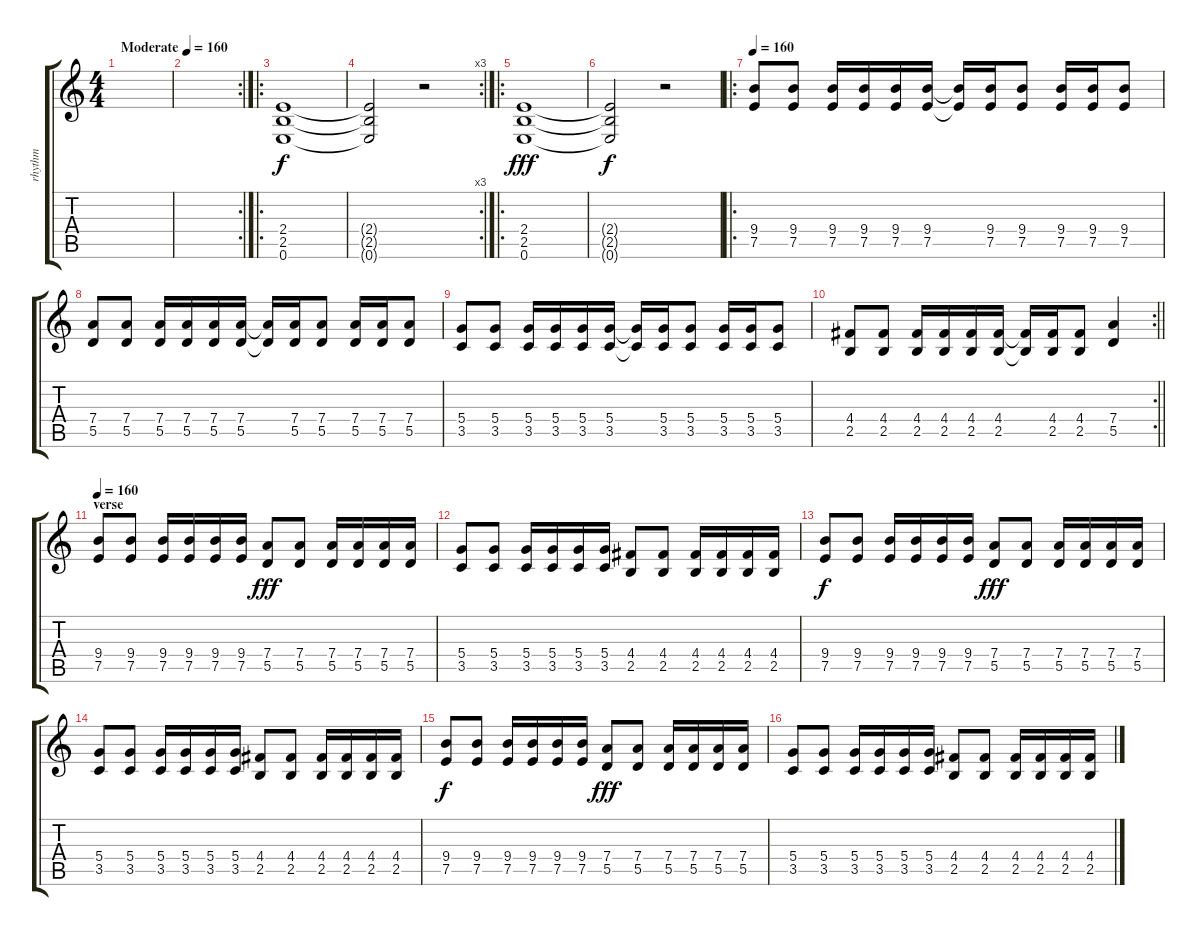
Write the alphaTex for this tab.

\track ("rhythm" "rhythm") {instrument distortionguitar}
\staff {score tabs}
\tuning (E4 B3 G3 D3 A2 E2) {hide}
\ts (4 4)
\tempo (160 "Moderate")
\tempo 135
\tempo (160 "Moderate")
\clef g2
\ks c
|
\rc 2
|
\ro
(2.4 2.5 0.6).1{instrument electricguitarjazz} |
\rc 3
(2.4{t} 2.5{t} 0.6{t}).2{dy f} r.2 |
\ro
(2.4 2.5 0.6).1{dy fff} |
(2.4{t} 2.5{t} 0.6{t}).2{dy f} r.2 |
\ro
\tempo 160
(9.4 7.5).8{instrument distortionguitar} (9.4 7.5).8 (9.4 7.5).16 (9.4 7.5).16 (9.4 7.5).16 (9.4 7.5).16 (9.4{t} 7.5{t}).16 (9.4 7.5).16 (9.4 7.5).8 (9.4 7.5).16 (9.4 7.5).16 (9.4 7.5).8 |
(7.4 5.5).8 (7.4 5.5).8 (7.4 5.5).16 (7.4 5.5).16 (7.4 5.5).16 (7.4 5.5).16 (7.4{t} 5.5{t}).16 (7.4 5.5).16 (7.4 5.5).8 (7.4 5.5).16 (7.4 5.5).16 (7.4 5.5).8 |
(5.4 3.5).8 (5.4 3.5).8 (5.4 3.5).16 (5.4 3.5).16 (5.4 3.5).16 (5.4 3.5).16 (5.4{t} 3.5{t}).16 (5.4 3.5).16 (5.4 3.5).8 (5.4 3.5).16 (5.4 3.5).16 (5.4 3.5).8 |
\rc 2
\barLineRight lightlight
(4.4 2.5).8 (4.4 2.5).8 (4.4 2.5).16 (4.4 2.5).16 (4.4 2.5).16 (4.4 2.5).16 (4.4{t} 2.5{t}).16 (4.4 2.5).16 (4.4 2.5).8 (7.4 5.5).4 |
\section ("" "verse")
\tempo 160
(9.4 7.5).8 (9.4 7.5).8 (9.4 7.5).16 (9.4 7.5).16 (9.4 7.5).16 (9.4 7.5).16 (7.4 5.5).8{dy fff} (7.4 5.5).8 (7.4 5.5).16 (7.4 5.5).16 (7.4 5.5).16 (7.4 5.5).16 |
(5.4 3.5).8 (5.4 3.5).8 (5.4 3.5).16 (5.4 3.5).16 (5.4 3.5).16 (5.4 3.5).16 (4.4 2.5).8 (4.4 2.5).8 (4.4 2.5).16 (4.4 2.5).16 (4.4 2.5).16 (4.4 2.5).16 |
(9.4 7.5).8{dy f} (9.4 7.5).8 (9.4 7.5).16 (9.4 7.5).16 (9.4 7.5).16 (9.4 7.5).16 (7.4 5.5).8{dy fff} (7.4 5.5).8 (7.4 5.5).16 (7.4 5.5).16 (7.4 5.5).16 (7.4 5.5).16 |
(5.4 3.5).8 (5.4 3.5).8 (5.4 3.5).16 (5.4 3.5).16 (5.4 3.5).16 (5.4 3.5).16 (4.4 2.5).8 (4.4 2.5).8 (4.4 2.5).16 (4.4 2.5).16 (4.4 2.5).16 (4.4 2.5).16 |
(9.4 7.5).8{dy f} (9.4 7.5).8 (9.4 7.5).16 (9.4 7.5).16 (9.4 7.5).16 (9.4 7.5).16 (7.4 5.5).8{dy fff} (7.4 5.5).8 (7.4 5.5).16 (7.4 5.5).16 (7.4 5.5).16 (7.4 5.5).16 |
(5.4 3.5).8 (5.4 3.5).8 (5.4 3.5).16 (5.4 3.5).16 (5.4 3.5).16 (5.4 3.5).16 (4.4 2.5).8 (4.4 2.5).8 (4.4 2.5).16 (4.4 2.5).16 (4.4 2.5).16 (4.4 2.5).16
